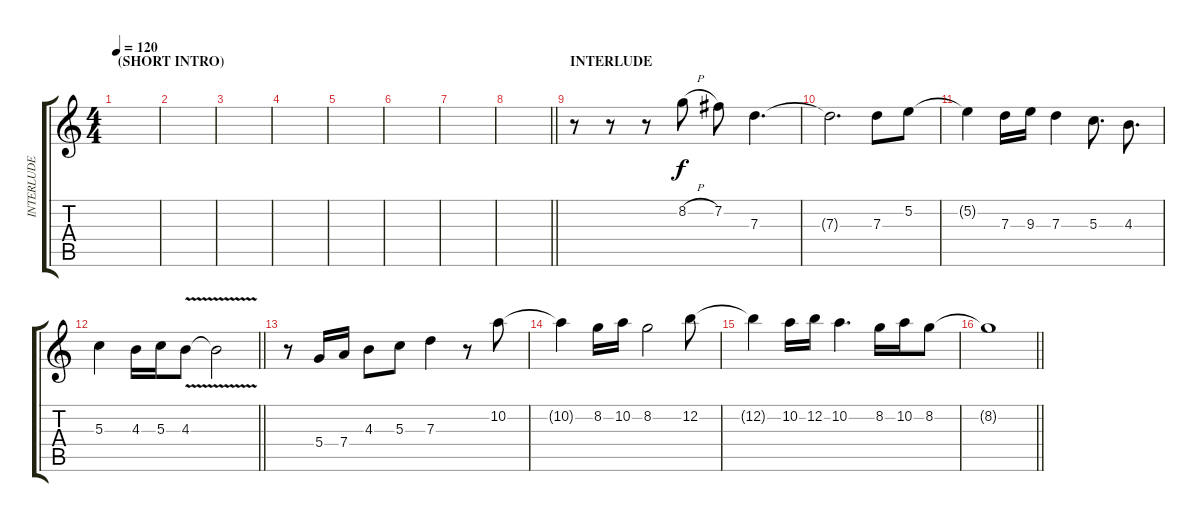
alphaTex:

\track ("INTERLUDE Guitar" "INTERLUDE ") {instrument overdrivenguitar}
\staff {score tabs}
\tuning (E4 B3 G3 D3 A2 E2) {hide}
\ts (4 4)
\section ("" "(SHORT INTRO)")
\tempo 120
\clef g2
\ks c
|
|
|
|
|
|
|
\barLineRight lightlight
|
\section ("" "INTERLUDE")
r.8 r.8 r.8 8.2{h}.8 7.2.8 7.3.4{d} |
7.3{t}.2{d} 7.3.8 5.2.8 |
5.2{t}.4 7.3.16 9.3.16 7.3.4 5.3.8{d} 4.3.8{d} |
\barLineRight lightlight
5.3.4 4.3.16 5.3.16 4.3{v}.8 4.3{t}.2 |
r.8 5.4.16 7.4.16 4.3.8 5.3.8 7.3.4 r.8 10.2.8 |
10.2{t}.4 8.2.16 10.2.16 8.2.2 12.2.8 |
12.2{t}.4 10.2.16 12.2.16 10.2.4{d} 8.2.16 10.2.16 8.2.8 |
\barLineRight lightlight
8.2{t}.1
